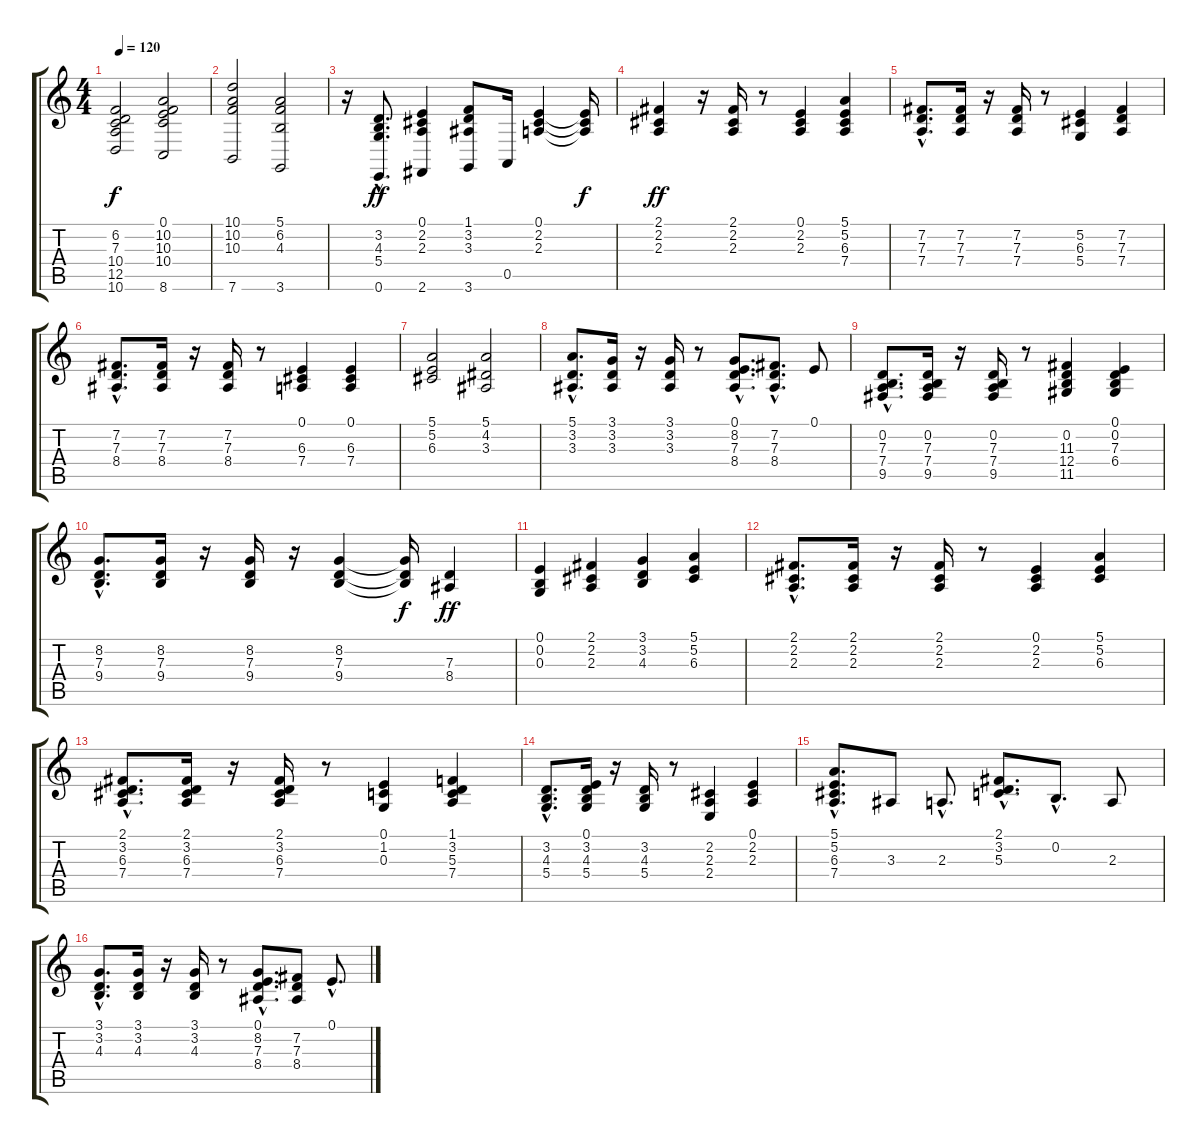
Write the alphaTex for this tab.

\track "" {instrument electricpiano2}
\staff {score tabs}
\tuning (E4 B3 G3 D3 A2 E2) {hide}
\ts (4 4)
\tempo 120
\clef g2
\ks c
(6.2 7.3 10.4 12.5 10.6).2{dy f} (0.1 10.2 10.3 10.4 8.6).2 |
(10.1 10.2 10.3 7.6).2 (5.1 6.2 4.3 3.6).2 |
r.16 (3.2{hac} 4.3{hac} 5.4{hac} 0.6{hac}).8{d dy ff} (0.1 2.2 2.3 2.6).4 (1.1 3.2 3.3 3.6).8 0.5.16 (0.1 2.2 2.3).4 (0.1{t} 2.2{t} 2.3{t}).16{dy f} |
(2.1 2.2 2.3).4{dy ff} r.16 (2.1 2.2 2.3).16 r.8 (0.1 2.2 2.3).4 (5.1 5.2 6.3 7.4).4 |
(7.2{hac} 7.3{hac} 7.4{hac}).8{d} (7.2 7.3 7.4).16 r.16 (7.2 7.3 7.4).16 r.8 (5.2 6.3 5.4).4 (7.2 7.3 7.4).4 |
(7.2{hac} 7.3{hac} 8.4{hac}).8{d} (7.2 7.3 8.4).16 r.16 (7.2 7.3 8.4).16 r.8 (0.1 6.3 7.4).4 (0.1 6.3 7.4).4 |
(5.1 5.2 6.3).2 (5.1 4.2 3.3).2 |
(5.1{hac} 3.2{hac} 3.3{hac}).8{d} (3.1 3.2 3.3).16 r.16 (3.1 3.2 3.3).16 r.8 (0.1{hac} 8.2{hac} 7.3{hac} 8.4{hac}).8{d} (7.2{hac} 7.3{hac} 8.4{hac}).8{d} 0.1.8 |
(0.2{hac} 7.3{hac} 7.4{hac} 9.5{hac}).8{d} (0.2 7.3 7.4 9.5).16 r.16 (0.2 7.3 7.4 9.5).16 r.8 (0.2 11.3 12.4 11.5).4 (0.1 0.2 7.3 6.4).4 |
(8.2{hac} 7.3{hac} 9.4{hac}).8{d} (8.2 7.3 9.4).16 r.16 (8.2 7.3 9.4).16 r.16 (8.2 7.3 9.4).4 (8.2{t} 7.3{t} 9.4{t}).16{dy f} (7.3 8.4).4{dy ff} |
(0.1 0.2 0.3).4 (2.1 2.2 2.3).4 (3.1 3.2 4.3).4 (5.1 5.2 6.3).4 |
(2.1{hac} 2.2{hac} 2.3{hac}).8{d} (2.1 2.2 2.3).16 r.16 (2.1 2.2 2.3).16 r.8 (0.1 2.2 2.3).4 (5.1 5.2 6.3).4 |
(2.1{hac} 3.2{hac} 6.3{hac} 7.4{hac}).8{d} (2.1 3.2 6.3 7.4).16 r.16 (2.1 3.2 6.3 7.4).16 r.8 (0.1 1.2 0.3).4 (1.1 3.2 5.3 7.4).4 |
(3.2{hac} 4.3{hac} 5.4{hac}).8{d} (0.1 3.2 4.3 5.4).16 r.16 (3.2 4.3 5.4).16 r.8 (2.2 2.3 2.4).4 (0.1 2.2 2.3).4 |
(5.1{hac} 5.2{hac} 6.3{hac} 7.4{hac}).8{d} 3.3.8 2.3{hac}.8{d} (2.1{hac} 3.2{hac} 5.3{hac}).8{d} 0.2{hac}.8{d} 2.3.8 |
(3.1{hac} 3.2{hac} 4.3{hac}).8{d} (3.1 3.2 4.3).16 r.16 (3.1 3.2 4.3).16 r.8 (0.1{hac} 8.2{hac} 7.3{hac} 8.4{hac}).8{d} (7.2 7.3 8.4).8 0.1{hac}.8{d}
